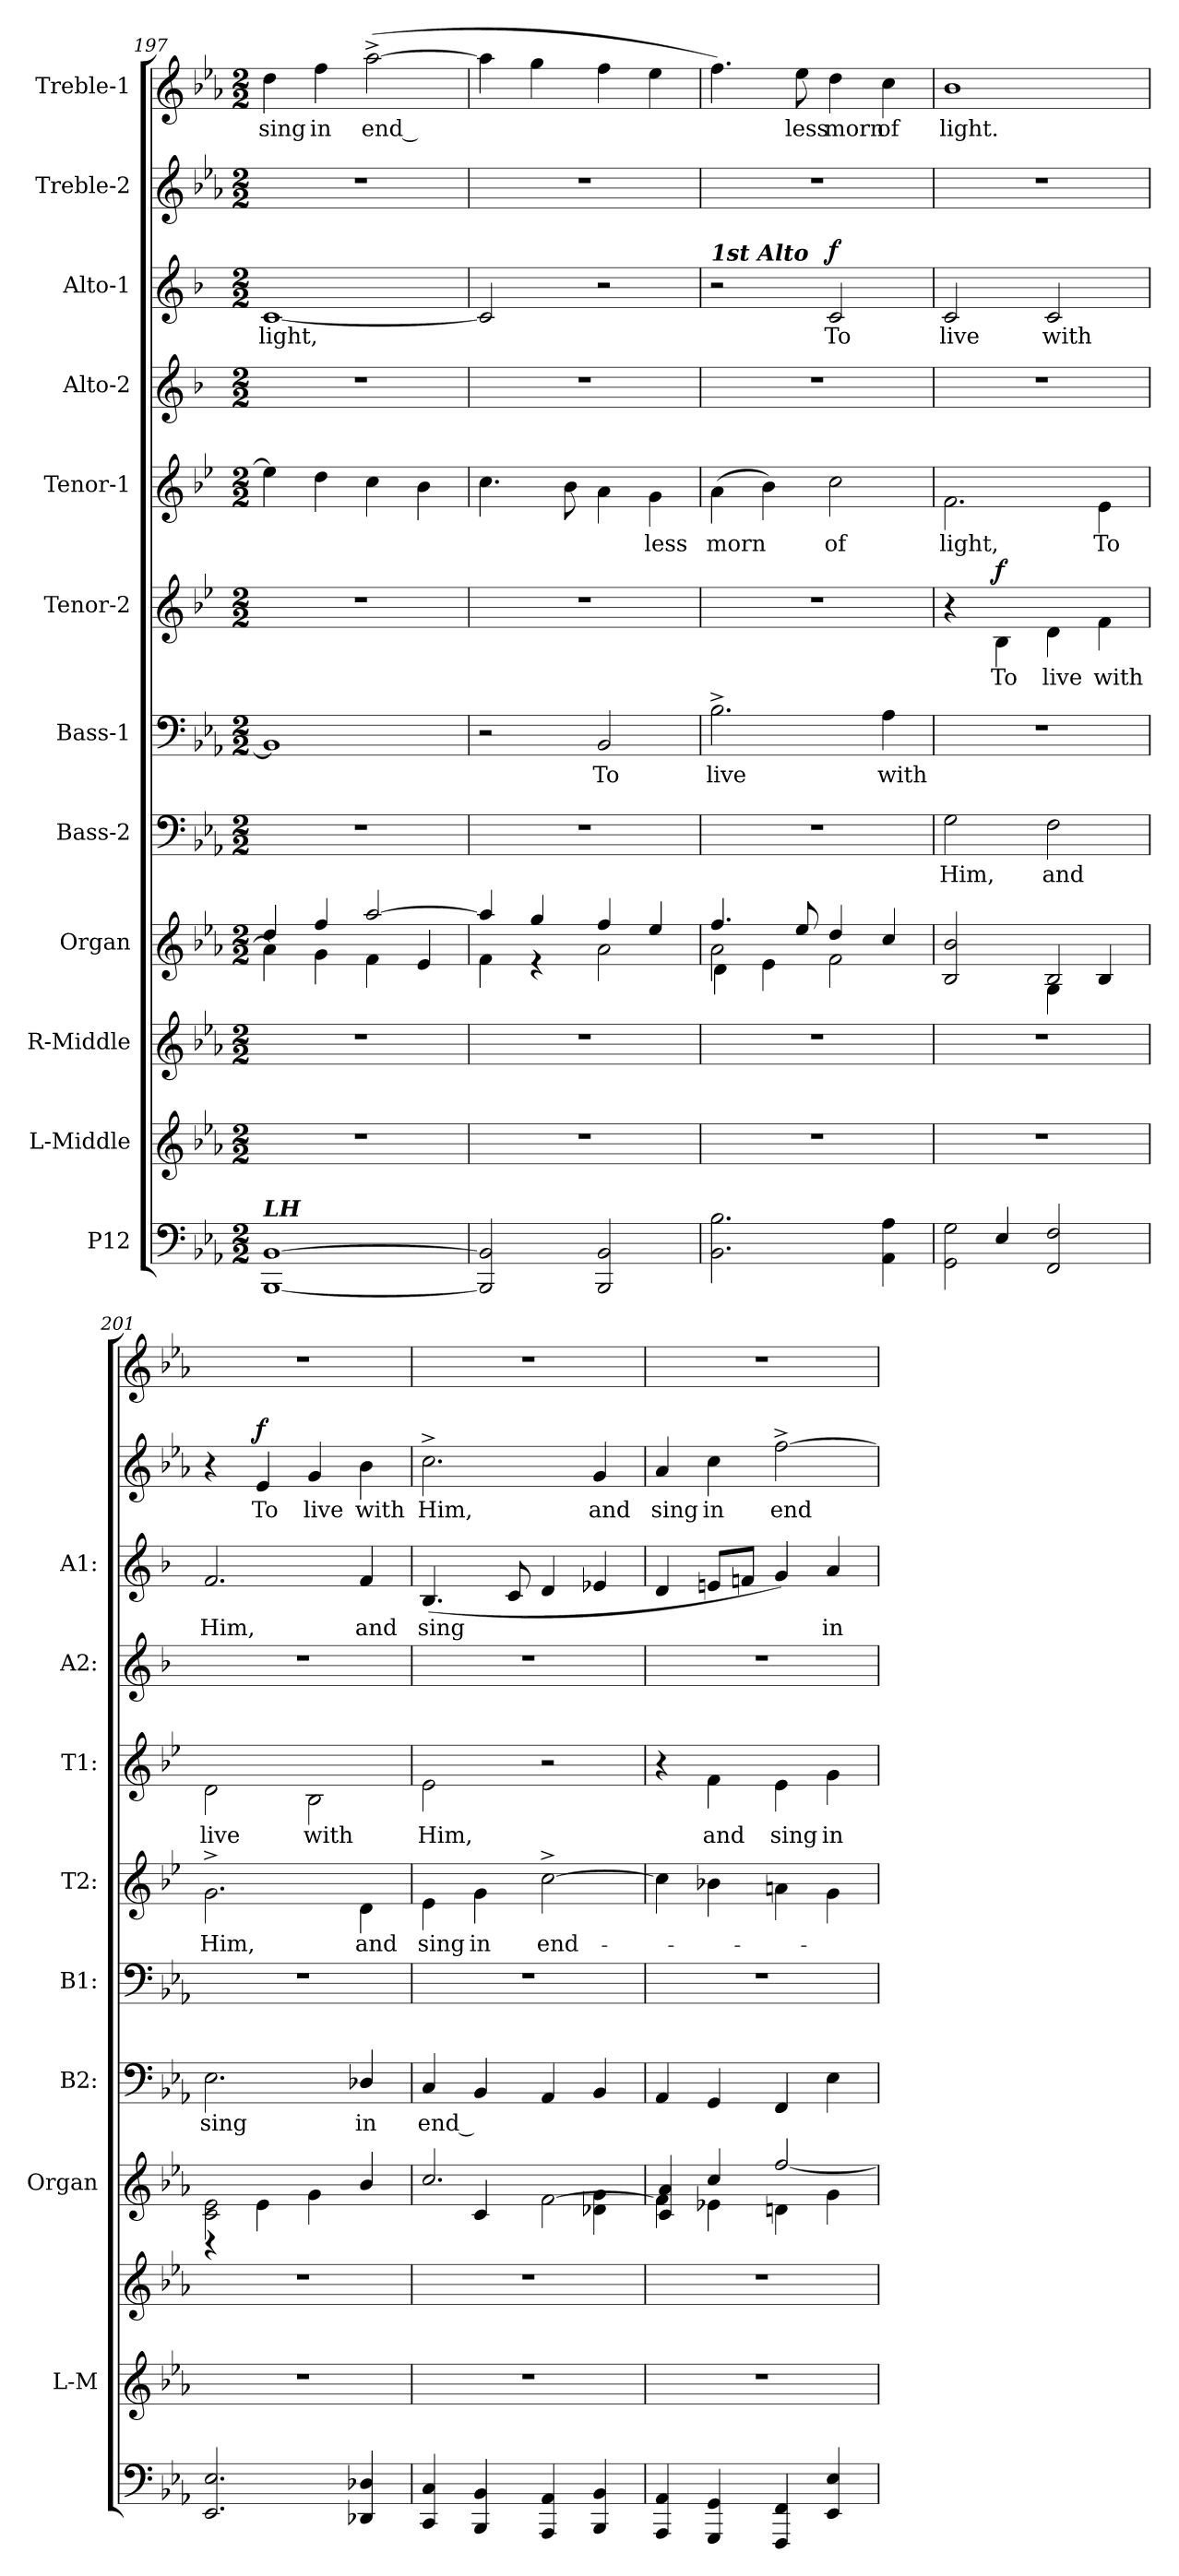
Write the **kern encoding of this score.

**kern	**kern	**kern	**kern	**kern	**text	**kern	**text	**kern	**text	**dynam	**kern	**text	**kern	**kern	**text	**dynam	**kern	**text	**dynam	**kern	**text
*part12	*part11	*part10	*part9	*part8	*part8	*part7	*part7	*part6	*part6	*part6	*part5	*part5	*part4	*part3	*part3	*part3	*part2	*part2	*part2	*part1	*part1
*staff12	*staff11	*staff10	*staff9	*staff8	*staff8	*staff7	*staff7	*staff6	*staff6	*staff6	*staff5	*staff5	*staff4	*staff3	*staff3	*staff3	*staff2	*staff2	*staff2	*staff1	*staff1
*I"P12	*I"L-Middle	*I"R-Middle	*I"Organ	*I"Bass-2	*	*I"Bass-1	*	*I"Tenor-2	*	*	*I"Tenor-1	*	*I"Alto-2	*I"Alto-1	*	*	*I"Treble-2	*	*	*I"Treble-1	*
*	*I'L-M	*	*I'Organ	*I'B2:	*	*I'B1:	*	*I'T2:	*	*	*I'T1:	*	*I'A2:	*I'A1:	*	*	*	*	*	*	*
*clefF4	*clefG2	*clefG2	*clefG2	*clefF4	*	*clefF4	*	*clefG2	*	*	*clefG2	*	*clefG2	*clefG2	*	*	*clefG2	*	*	*clefG2	*
*	*	*	*	*	*	*	*	*ITrd4c7	*	*	*ITrd4c7	*	*ITrd1c2	*ITrd1c2	*	*	*ITrd-7c-12	*	*	*ITrd-7c-12	*
*k[b-e-a-]	*k[b-e-a-]	*k[b-e-a-]	*k[b-e-a-]	*k[b-e-a-]	*	*k[b-e-a-]	*	*k[b-e-a-]	*	*	*k[b-e-a-]	*	*k[b-e-a-]	*k[b-e-a-]	*	*	*k[b-e-a-]	*	*	*k[b-e-a-]	*
*E-:	*E-:	*E-:	*E-:	*E-:	*	*E-:	*	*E-:	*	*	*E-:	*	*E-:	*E-:	*	*	*E-:	*	*	*E-:	*
*M2/2	*M2/2	*M2/2	*M2/2	*M2/2	*	*M2/2	*	*M2/2	*	*	*M2/2	*	*M2/2	*M2/2	*	*	*M2/2	*	*	*M2/2	*
=197	=197	=197	=197	=197	=197	=197	=197	=197	=197	=197	=197	=197	=197	=197	=197	=197	=197	=197	=197	=197	=197
*	*	*	*^	*	*	*	*	*	*	*	*	*	*	*	*	*	*	*	*	*	*
!LO:TX:a:Bi:t=LH	!	!	!	!	!	!	!	!	!	!	!	!	!	!	!	!	!	!	!	!	!	!
!	!	!	!	!	!	!	!	!	!	!	!	!	!	!	!	!LO:LY:b	!	!	!	!	!	!LO:LY:b
[1BBB- [1BB-	1r	1r	4dd/	4a-\]	1r	.	1BB-]	.	1r	.	.	4a-\]	.	1r	[1B-	light,	.	1r	.	.	4ddd\	sing
!	!	!	!	!	!	!	!	!	!	!	!	!	!	!	!	!	!	!	!	!	!	!LO:LY:b
.	.	.	4ff/	4g\	.	.	.	.	.	.	.	4g\	.	.	.	.	.	.	.	.	4fff\	in
!	!	!	!	!	!	!	!	!	!	!	!	!	!	!	!	!	!	!	!	!	!	!LO:LY:b
.	.	.	[2aa-/	4f\	.	.	.	.	.	.	.	4f\	.	.	.	.	.	.	.	.	(>[2aaa-^\	end --
.	.	.	.	4e-/	.	.	.	.	.	.	.	4e-\	.	.	.	.	.	.	.	.	.	.
=198	=198	=198	=198	=198	=198	=198	=198	=198	=198	=198	=198	=198	=198	=198	=198	=198	=198	=198	=198	=198	=198	=198
2BBB-/] 2BB-/]	1r	1r	4aa-/]	4f\	1r	.	2r	.	1r	.	.	4.f\	.	1r	2B-/]	.	.	1r	.	.	4aaa-\]	.
.	.	.	4gg/	4r	.	.	.	.	.	.	.	.	.	.	.	.	.	.	.	.	4ggg\	.
.	.	.	.	.	.	.	.	.	.	.	.	8e-\	.	.	.	.	.	.	.	.	.	.
!	!	!	!	!	!	!	!	!LO:LY:b	!	!	!	!	!	!	!	!	!	!	!	!	!	!
2BBB-/ 2BB-/	.	.	4ff/	2a-\	.	.	2BB-/	To	.	.	.	4d\	.	.	2r	.	.	.	.	.	4fff\	.
!	!	!	!	!	!	!	!	!	!	!	!	!	!LO:LY:b	!	!	!	!	!	!	!	!	!
.	.	.	4ee-/	.	.	.	.	.	.	.	.	4c\	-less	.	.	.	.	.	.	.	4eee-\	.
=199	=199	=199	=199	=199	=199	=199	=199	=199	=199	=199	=199	=199	=199	=199	=199	=199	=199	=199	=199	=199	=199	=199
*	*	*	*	*^	*	*	*	*	*	*	*	*	*	*	*	*	*	*	*	*	*	*
!	!	!	!	!	!	!	!	!	!	!	!	!	!	!	!	!LO:TX:a:Bi:t=1st Alto	!	!	!	!	!	!	!
!	!	!	!	!	!	!	!	!	!LO:LY:b	!	!	!	!	!LO:LY:b	!	!	!	!	!	!	!	!	!LO:LY:b
2.BB-\ 2.B-\	1r	1r	4.ff/	2a-\	4d\	1r	.	2.B-^\	live	1r	.	.	(>4d\	morn	1r	2r	.	.	1r	.	.	4.fff\)	--
.	.	.	.	.	4e-\	.	.	.	.	.	.	.	4e-\)	.	.	.	.	.	.	.	.	.	.
!	!	!	!	!	!	!	!	!	!	!	!	!	!	!	!	!	!	!	!	!	!	!	!LO:LY:b
.	.	.	8ee-/	.	.	.	.	.	.	.	.	.	.	.	.	.	.	.	.	.	.	8eee-\	- less
!	!	!	!	!	!	!	!	!	!	!	!	!	!	!LO:LY:b	!	!	!LO:LY:b	!LO:DY:b	!	!	!	!	!LO:LY:b
.	.	.	4dd/	2f\	2ryy	.	.	.	.	.	.	.	2f\	of	.	2B-/	To	f	.	.	.	4ddd\	morn
!	!	!	!	!	!	!	!	!	!LO:LY:b	!	!	!	!	!	!	!	!	!	!	!	!	!	!LO:LY:b
4AA-\ 4A-\	.	.	4cc/	.	.	.	.	4A-\	with	.	.	.	.	.	.	.	.	.	.	.	.	4ccc\	of
*	*	*	*	*v	*v	*	*	*	*	*	*	*	*	*	*	*	*	*	*	*	*	*	*
!!LO:PB:g=z
=200	=200	=200	=200	=200	=200	=200	=200	=200	=200	=200	=200	=200	=200	=200	=200	=200	=200	=200	=200	=200	=200	=200
*^	*	*	*	*	*	*	*	*	*	*	*	*	*	*	*	*	*	*	*	*	*	*
!	!	!	!	!	!	!	!LO:LY:b	!	!	!	!	!	!	!LO:LY:b	!	!	!LO:LY:b	!	!	!	!	!	!LO:LY:b
2GG\ 2G\	4ryy	1r	1r	2B-/ 2b-/	2ryy	2G\	Him,	1r	.	4r	.	.	2.B-\	light,	1r	2B-/	live	.	1r	.	.	1bb-	light.
!	!	!	!	!	!	!	!	!	!	!	!LO:LY:b	!LO:DY:b	!	!	!	!	!	!	!	!	!	!	!
.	4E-/	.	.	.	.	.	.	.	.	4E-\	To	f	.	.	.	.	.	.	.	.	.	.	.
!	!	!	!	!	!	!	!LO:LY:b	!	!	!	!LO:LY:b	!	!	!	!	!	!LO:LY:b	!	!	!	!	!	!
2FF/ 2F/	2ryy	.	.	2B-/	4G\	2F\	and	.	.	4G\	live	.	.	.	.	2B-/	with	.	.	.	.	.	.
!	!	!	!	!	!	!	!	!	!	!	!LO:LY:b	!	!	!LO:LY:b	!	!	!	!	!	!	!	!	!
.	.	.	.	.	4B-/	.	.	.	.	4B-\	with	.	4A-\	To	.	.	.	.	.	.	.	.	.
*v	*v	*	*	*	*	*	*	*	*	*	*	*	*	*	*	*	*	*	*	*	*	*	*
=201	=201	=201	=201	=201	=201	=201	=201	=201	=201	=201	=201	=201	=201	=201	=201	=201	=201	=201	=201	=201	=201	=201
!	!	!	!	!	!	!LO:LY:b	!	!	!	!LO:LY:b	!	!	!LO:LY:b	!	!	!LO:LY:b	!	!	!	!	!	!
2.EE-/ 2.E-/	1r	1r	2c\ 2e-\	4r	2.E-\	sing	1r	.	2.c^\	Him,	.	2G\	live	1r	2.e-/	Him,	.	4r	.	.	1r	.
!	!	!	!	!	!	!	!	!	!	!	!	!	!	!	!	!	!	!	!LO:LY:b	!LO:DY:b	!	!
.	.	.	.	4e-\	.	.	.	.	.	.	.	.	.	.	.	.	.	4ee-/	To	f	.	.
!	!	!	!	!	!	!	!	!	!	!	!	!	!LO:LY:b	!	!	!	!	!	!LO:LY:b	!	!	!
.	.	.	2ryy	4g\	.	.	.	.	.	.	.	2E-\	with	.	.	.	.	4gg/	live	.	.	.
!	!	!	!	!	!	!LO:LY:b	!	!	!	!LO:LY:b	!	!	!	!	!	!LO:LY:b	!	!	!LO:LY:b	!	!	!
4DD-X/ 4D-X/	.	.	.	4b-/	4D-X/	in	.	.	4G\	and	.	.	.	.	4e-/	and	.	4bb-\	with	.	.	.
=202	=202	=202	=202	=202	=202	=202	=202	=202	=202	=202	=202	=202	=202	=202	=202	=202	=202	=202	=202	=202	=202	=202
!	!	!	!	!	!	!LO:LY:b	!	!	!	!LO:LY:b	!	!	!LO:LY:b	!	!	!LO:LY:b	!	!	!LO:LY:b	!	!	!
4CC/ 4C/	1r	1r	4ryy	2.cc/	4C/	end --	1r	.	4A-\	sing	.	2A-\	Him,	1r	(>4.A-/	sing	.	2.ccc^\	Him,	.	1r	.
!	!	!	!	!	!	!	!	!	!	!LO:LY:b	!	!	!	!	!	!	!	!	!	!	!	!
4BBB-/ 4BB-/	.	.	4c/	.	4BB-/	.	.	.	4c\	in	.	.	.	.	.	.	.	.	.	.	.	.
.	.	.	.	.	.	.	.	.	.	.	.	.	.	.	8B-/	.	.	.	.	.	.	.
!	!	!	!	!	!	!	!	!	!	!LO:LY:b	!	!	!	!	!	!	!	!	!	!	!	!
4AAA-/ 4AA-/	.	.	[2f\	.	4AA-/	.	.	.	[2f^\	end-	.	2r	.	.	4c/	.	.	.	.	.	.	.
!	!	!	!	!	!	!	!	!	!	!	!	!	!	!	!	!	!	!	!LO:LY:b	!	!	!
4BBB-/ 4BB-/	.	.	.	4d-X\ 4g\	4BB-/	.	.	.	.	.	.	.	.	.	4d-X/	.	.	4gg/	and	.	.	.
=203	=203	=203	=203	=203	=203	=203	=203	=203	=203	=203	=203	=203	=203	=203	=203	=203	=203	=203	=203	=203	=203	=203
!	!	!	!	!	!	!	!	!	!	!	!	!	!	!	!	!	!	!	!LO:LY:b	!	!	!
4AAA-/ 4AA-/	1r	1r	4f\]	4c/ 4a-/	4AA-/	.	1r	.	4f\]	.	.	4r	.	1r	4c/	.	.	4aa-/	sing	.	1r	.
!	!	!	!	!	!	!	!	!	!	!	!	!	!LO:LY:b	!	!	!	!	!	!LO:LY:b	!	!	!
4GGG/ 4GG/	.	.	4e-X\	4cc/	4GG/	.	.	.	4e-X\	.	.	4B-\	and	.	8dn/L	.	.	4ccc\	in	.	.	.
.	.	.	.	.	.	.	.	.	.	.	.	.	.	.	8e-X/J	.	.	.	.	.	.	.
!	!	!	!	!	!	!	!	!	!	!	!	!	!LO:LY:b	!	!	!	!	!	!LO:LY:b	!	!	!
4FFF/ 4FF/	.	.	4dn\	[2ff/	4FF/	.	.	.	4dn\	.	.	4A-\	sing	.	4f/)	.	.	[2fff^\	end-	.	.	.
!	!	!	!	!	!	!	!	!	!	!	!	!	!LO:LY:b	!	!	!LO:LY:b	!	!	!	!	!	!
4EE-/ 4E-/	.	.	4g\	.	4E-\	.	.	.	4c\	.	.	4c\	in	.	4g/	in	.	.	.	.	.	.
*	*	*	*v	*v	*	*	*	*	*	*	*	*	*	*	*	*	*	*	*	*	*	*
=	=	=	=	=	=	=	=	=	=	=	=	=	=	=	=	=	=	=	=	=	=
*-	*-	*-	*-	*-	*-	*-	*-	*-	*-	*-	*-	*-	*-	*-	*-	*-	*-	*-	*-	*-	*-
